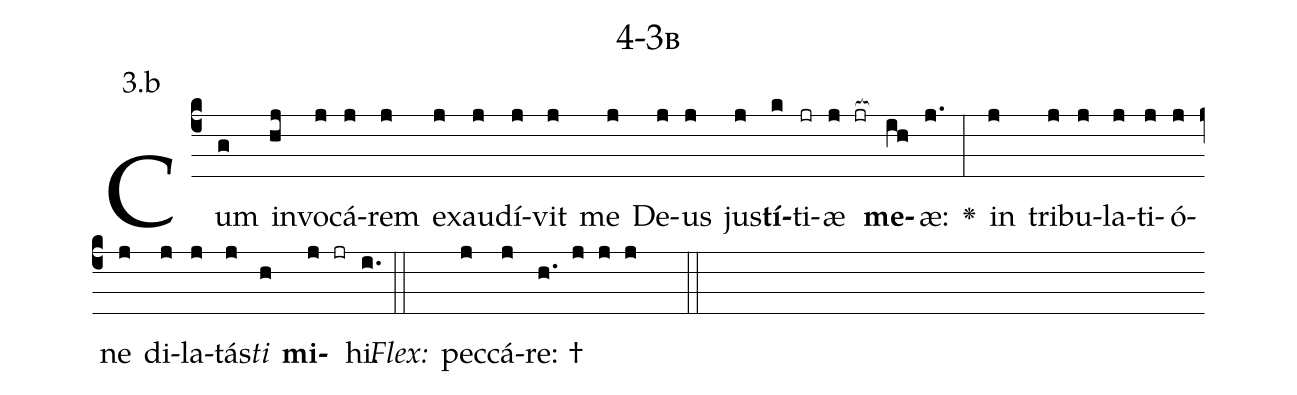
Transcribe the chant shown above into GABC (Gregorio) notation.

name: 4-3b;
annotation: 3.b;
%%
(c4)Cum(g) in(hj)vo(j)cá(j)rem(j) ex(j)au(j)dí(j)vit(j) me(j) De(j)us(j) jus(j)<b>tí</b>(k)ti(jr)æ(j jr[ocb:1{]) <b>me</b>(ih[ocb:0}])æ:(j.) <v>\greheightstar</v>(:) in(j) tri(j)bu(j)la(j)ti(j)ó(j)ne(j) di(j)la(j)tás(j)<i>ti</i>(h) <b>mi</b>(j jr)hi.(i.) (::)
<i>Flex:</i>()  pec(j)cá(j)re: †(h. j j j  ::)

%E(j) u(j) o(j) u(h) a(j) e.(i.) (::)
